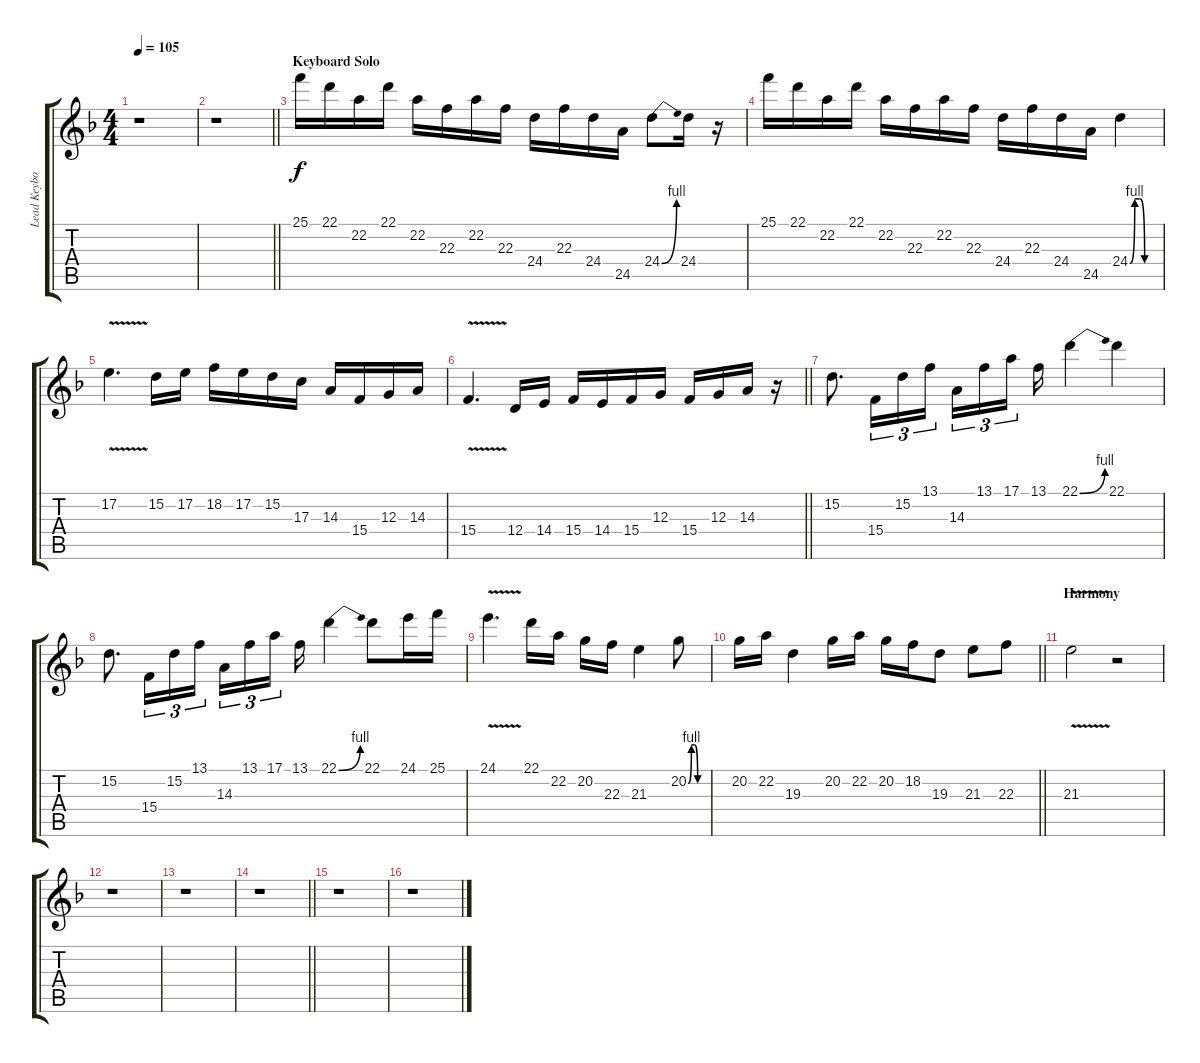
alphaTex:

\track ("Lead Keyboard: Patrik Västilä" "Lead Keybo") {instrument lead1square}
\staff {score tabs}
\tuning (E4 B3 G3 D3 A2 E2) {hide}
\ts (4 4)
\tempo 105
\clef g2
\ks dminor
r.1{dy f} |
\barLineRight lightlight
r.1 |
\section ("" "Keyboard Solo")
25.1.16 22.1.16 22.2.16 22.1.16 22.2.16 22.3.16 22.2.16 22.3.16 24.4.16 22.3.16 24.4.16 24.5.16 24.4{be (bend 0 0 60 4)}.8 24.4.16 r.16 |
25.1.16 22.1.16 22.2.16 22.1.16 22.2.16 22.3.16 22.2.16 22.3.16 24.4.16 22.3.16 24.4.16 24.5.16 24.4{be (custom 0 0 10 4 20 4 30 0 60 0)}.4 |
17.2{v}.4{d} 15.2.16 17.2.16 18.2.16 17.2.16 15.2.16 17.3.16 14.3.16 15.4.16 12.3.16 14.3.16 |
\barLineRight lightlight
15.4{v}.4{d} 12.4.16 14.4.16 15.4.16 14.4.16 15.4.16 12.3.16 15.4.16 12.3.16 14.3.16 r.16 |
15.2.8{d} 15.4.16{tu (3 2)} 15.2.16{tu (3 2)} 13.1.16{tu (3 2) beam splitsecondary} 14.3.16{tu (3 2)} 13.1.16{tu (3 2)} 17.1.16{tu (3 2) beam splitsecondary} 13.1.16 22.1{be (bend 0 0 60 4)}.4 22.1.4 |
15.2.8{d} 15.4.16{tu (3 2)} 15.2.16{tu (3 2)} 13.1.16{tu (3 2) beam splitsecondary} 14.3.16{tu (3 2)} 13.1.16{tu (3 2)} 17.1.16{tu (3 2) beam splitsecondary} 13.1.16 22.1{be (bend 0 0 60 4)}.4 22.1.8 24.1.16 25.1.16 |
24.1{v}.4{d} 22.1.16 22.2.16 20.2.16 22.3.16 21.3.4 20.2{be (custom 0 0 10 4 20 4 30 0 60 0)}.8 |
\barLineRight lightlight
20.2.16 22.2.16 19.3.4 20.2.16 22.2.16 20.2.16 18.2.16 19.3.8 21.3.8 22.3.8 |
\section ("" "Harmony")
21.3{v}.2 r.2 |
r.1 |
r.1 |
\barLineRight lightlight
r.1 |
r.1 |
r.1
